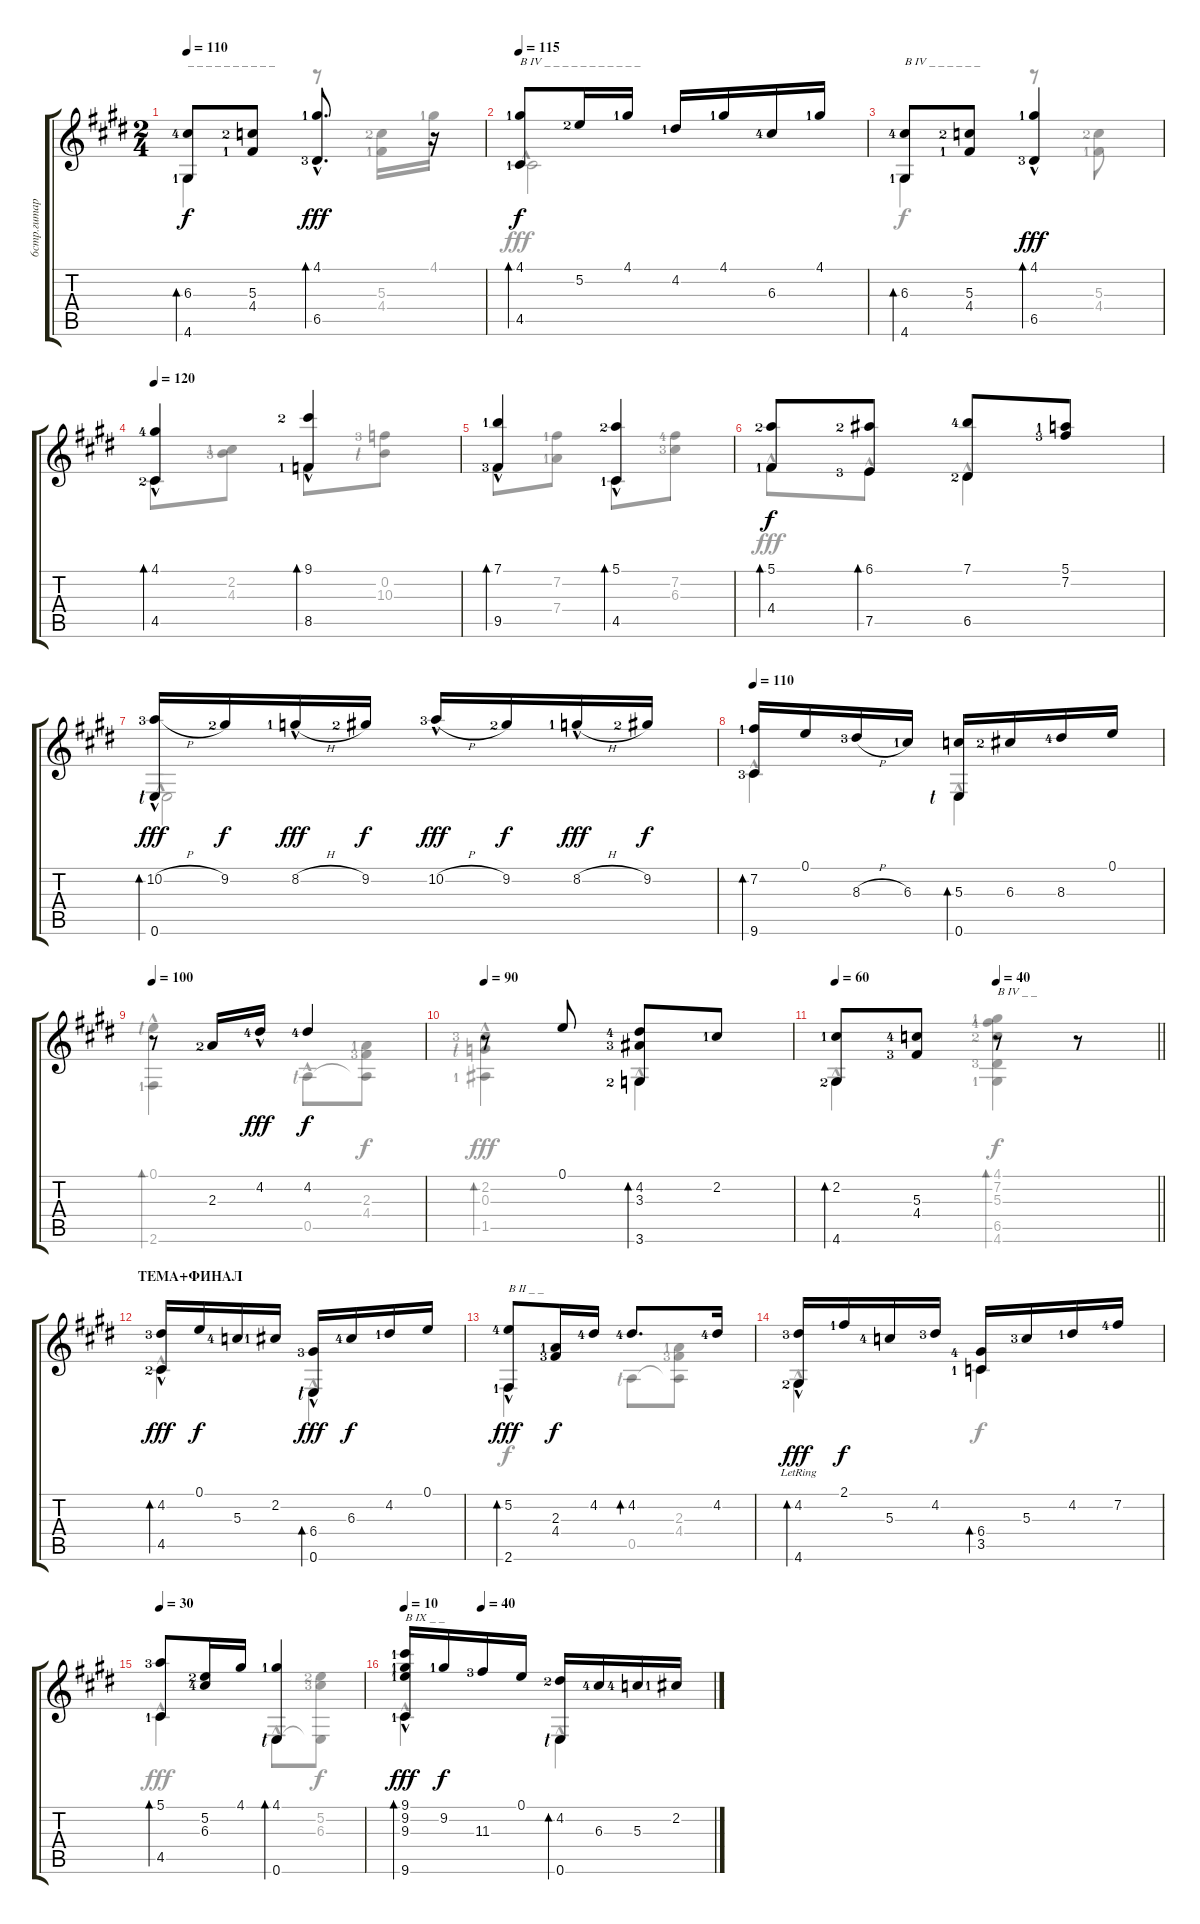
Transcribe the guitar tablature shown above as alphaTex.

\track ("6стр.гитара" "6стр.гитар") {instrument acousticguitarnylon}
\staff {score tabs}
\tuning (E4 B3 G3 D3 A2 E2) {hide}
\voice
\ts (2 4)
\tempo 110
\clef g2
\ks c#minor
(6.3{lf 5} 4.6{lf 2}).8{bd 480 txt "_ _ _ _ _ _ _ _ _ _ " dy f} (5.3{lf 3} 4.4{lf 2}).8 (4.1{hac lf 2} 6.5{hac lf 4}).8{d bd 480 dy fff} r.16 |
\tempo 115
(4.1{lf 2} 4.5{lf 2}).8{bd 480 txt "B IV _ _ _ _ _ _ _ _ _ _ _" dy f} 5.2{lf 3}.16 4.1{lf 2}.16 4.2{lf 2}.16 4.1{lf 2}.16 6.3{lf 5}.16 4.1{lf 2}.16 |
(6.3{lf 5} 4.6{lf 2}).8{bd 480 txt "B IV _ _ _ _ _ _ "} (5.3{lf 3} 4.4{lf 2}).8 (4.1{hac lf 2} 6.5{hac lf 4}).4{bd 480 dy fff} |
\tempo 120
(4.1{hac lf 5} 4.5{hac lf 3}).4{bd 480} (9.1{hac lf 3} 8.5{hac lf 2}).4{bd 480} |
(7.1{lf 2} 9.5{hac lf 4}).4{bd 480} (5.1{hac lf 3} 4.5{hac lf 2}).4{bd 480} |
(5.1{lf 3} 4.4{lf 2}).8{bd 480 dy f} (6.1{lf 3} 7.5{lf 4}).8{bd 480} (7.1{lf 5} 6.5{lf 3}).8 (5.1{lf 2} 7.2{lf 4}).8 |
(10.2{h hac lf 4} 0.6{lf 1}).16{bd 480 dy fff} 9.2{lf 3}.16{dy f} 8.2{h hac lf 2}.16{dy fff} 9.2{lf 3}.16{dy f} 10.2{h hac lf 4}.16{dy fff} 9.2{lf 3}.16{dy f} 8.2{h hac lf 2}.16{dy fff} 9.2{lf 3}.16{dy f} |
\tempo 110
(7.2{lf 2} 9.6{lf 4}).16{bd 480} 0.1.16 8.3{h lf 4}.16 6.3{lf 2}.16 (5.3 0.6{lf 1}).16{bd 480} 6.3{lf 3}.16 8.3{lf 5}.16 0.1.16 |
\tempo 100
r.8 2.3{lf 3}.16 4.2{hac lf 5}.16{dy fff} 4.2{lf 5}.4{dy f} |
\tempo 90
r.8 0.1.8 (4.2{lf 5} 3.3{lf 4} 3.6{lf 3}).8{bd 480} 2.2{lf 2}.8 |
\tempo 60
\tempo (40 0.5)
\barLineRight lightlight
(2.2{lf 2} 4.6{lf 3}).8{bd 480} (5.3{lf 5} 4.4{lf 4}).8 r.8{txt "B IV _ _"} r.8 |
\section ("" "ТЕМА+ФИНАЛ")
(4.2{hac lf 4} 4.5{lf 3}).16{bd 480 dy fff} 0.1.16{dy f} 5.3{lf 5}.16 2.2{lf 2}.16 (6.4{hac lf 4} 0.6{lf 1}).16{bd 480 dy fff} 6.3{lf 5}.16{dy f} 4.2{lf 2}.16 0.1.16 |
(5.2{hac lf 5} 2.6{hac lf 2}).8{bd 480 txt "B II _ _" dy fff} (2.3{lf 2} 4.4{lf 4}).16{dy f} 4.2{lf 5}.16 4.2{lf 5}.8{d bd 480} 4.2{lf 5}.16 |
(4.2{lf 4} 4.6{hac lr lf 3}).16{bd 480 dy fff} 2.1{lf 2}.16{dy f} 5.3{lf 5}.16 4.2{lf 4}.16 (6.4{lf 5} 3.5{lf 2}).16{bd 480} 5.3{lf 4}.16 4.2{lf 2}.16 7.2{lf 5}.16 |
\tempo 30
(5.1{lf 4} 4.5{lf 2}).8{bd 480} (5.2{lf 3} 6.3{lf 5}).16 4.1.16 (4.1{lf 2} 0.6{lf 1}).4{bd 480} |
\tempo 10
\tempo (40 0.25)
(9.1{hac lf 2} 9.2{lf 2} 9.3{lf 2} 9.6{lf 2}).16{bd 480 txt "B IX _ _ " dy fff} 9.2{lf 2}.16{dy f} 11.3{lf 4}.16 0.1.16 (4.2{lf 3} 0.6{lf 1}).16{bd 480} 6.3{lf 5}.16 5.3{lf 5}.16 2.2{lf 2}.16
\voice
\clef g2
\ottava regular
\simile none
\ks c#minor
4.6.4{dy f} r.8 (5.3{lf 3} 4.4{lf 2}).16 4.1{lf 2}.16 |
4.5{hac}.2{dy fff} |
4.6.4{dy f} r.8 (5.3{lf 3} 4.4{lf 2}).8 |
4.5.8 (2.2{lf 2} 4.3{lf 4}).8 8.5.8 (0.2{lf 1} 10.3{lf 4}).8 |
9.5.8 (7.2{lf 2} 7.4{lf 2}).8 4.5.8 (7.2{lf 5} 6.3{lf 4}).8 |
4.4{hac}.8{dy fff} 7.5{hac}.8 6.5{hac}.4 |
0.6{hac}.2 |
9.6{hac}.4 0.6{hac}.4 |
(0.1{hac lf 1} 2.6{hac lf 2}).4{bd 480} 0.5{hac lf 1}.8 (2.3{lf 2} 4.4{lf 4} 0.5{t}).8{dy f} |
(2.2{lf 4} 0.3{lf 1} 1.5{hac lf 2}).4{bd 120 dy fff} 3.6{hac}.4 |
\barLineRight lightlight
4.6{hac}.4 (4.1{lf 2} 7.2{lf 5} 5.3{lf 3} 6.5{lf 4} 4.6{lf 2}).4{bd 120 dy f} |
4.5{hac}.4{dy fff} 0.6{hac}.4 |
2.6.4{dy f} 0.5{lf 1}.8 (2.3{lf 2} 4.4{lf 4} 0.5{t}).8 |
4.6{hac}.4{dy fff} 3.5.4{dy f} |
4.5{hac}.4{dy fff} 0.6{hac}.8 (5.2{lf 3} 6.3{lf 4} 0.6{t}).8{dy f} |
9.6{hac}.4{dy fff} 0.6{hac}.4
